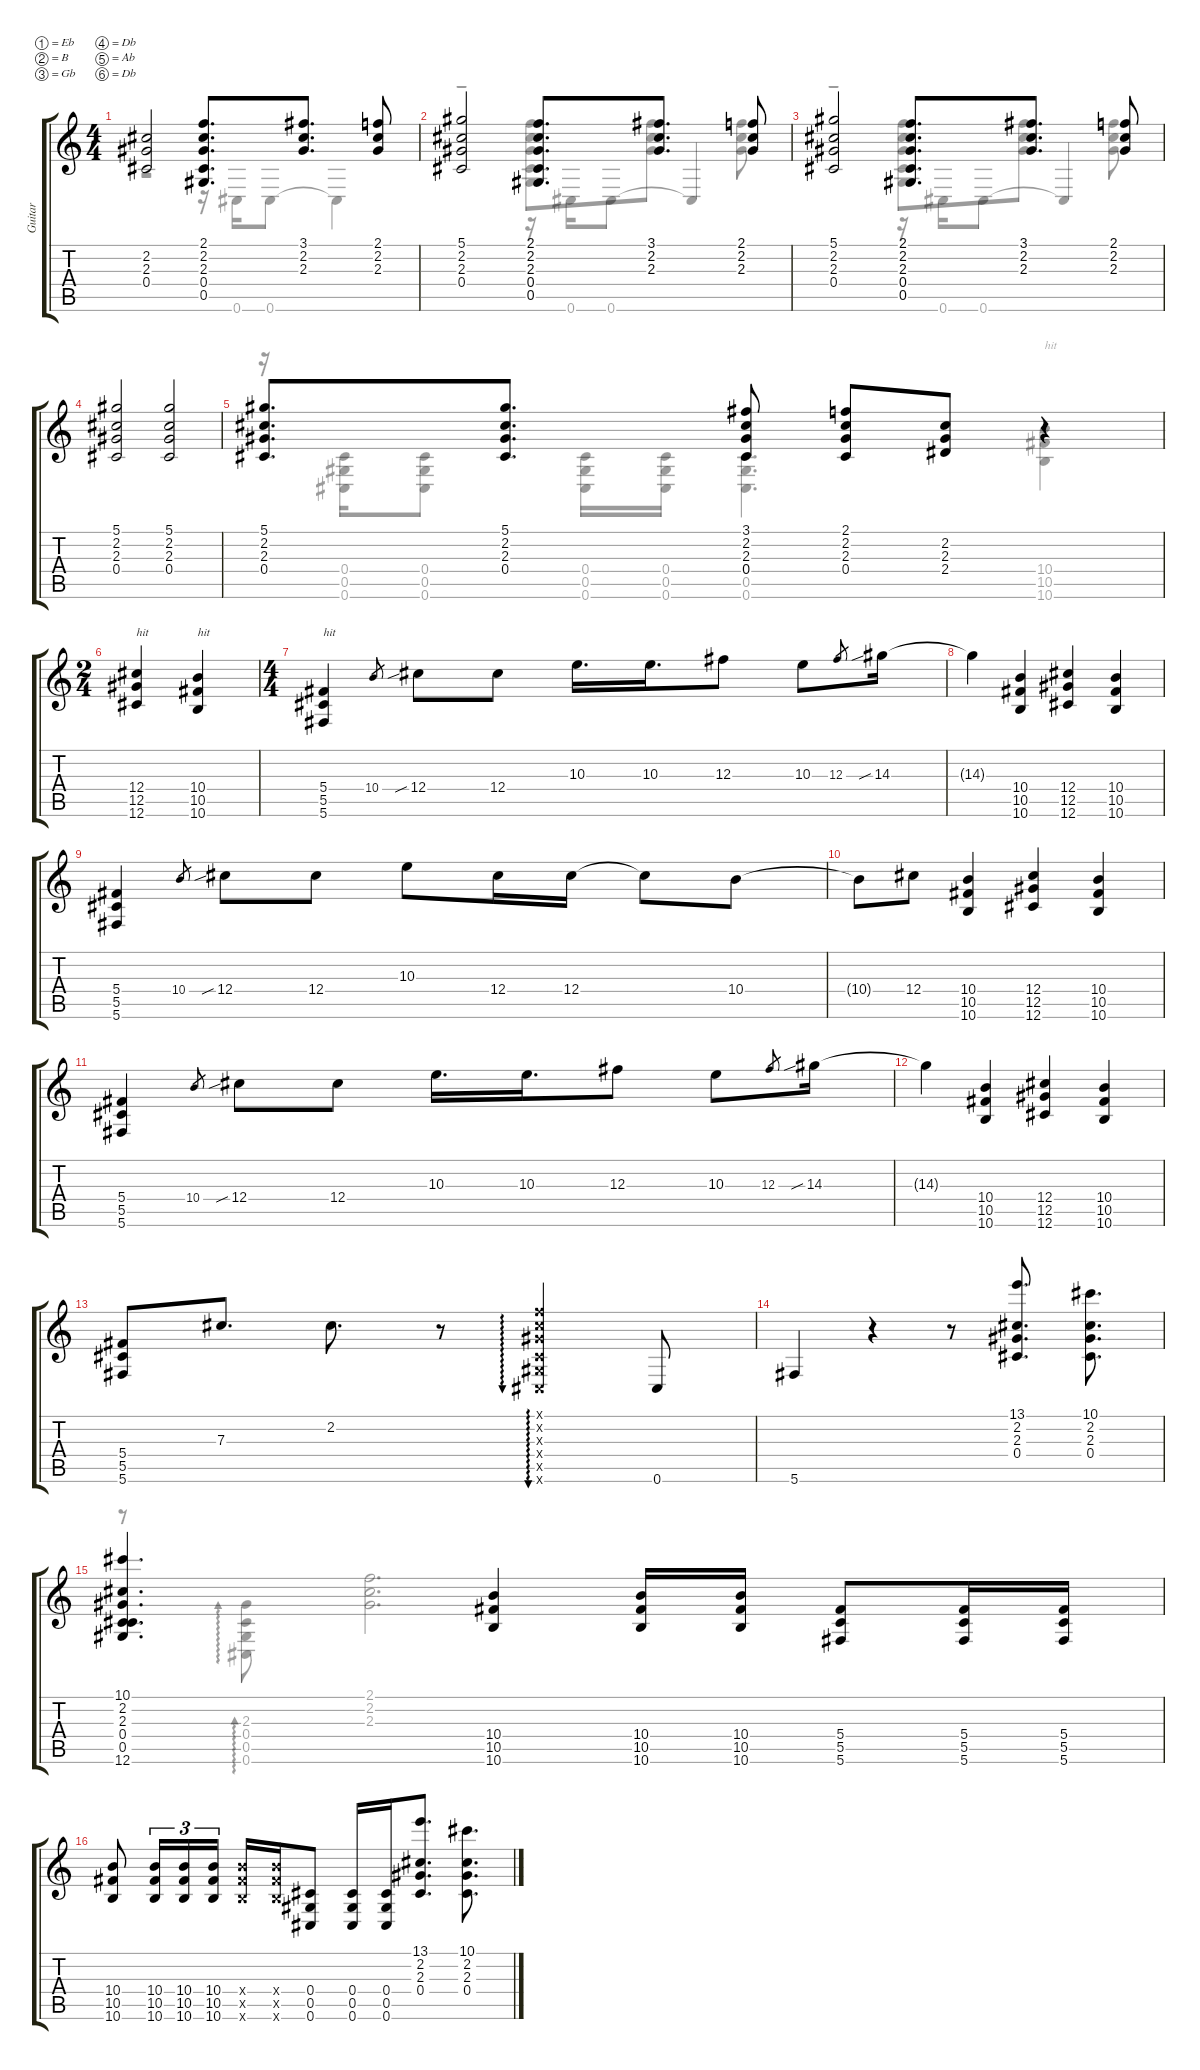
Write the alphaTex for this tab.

\defaultSystemsLayout 4
\hideDynamics
\bracketExtendMode groupsimilarinstruments
\otherSystemsTrackNameOrientation horizontal
\track ("Steel Guitar" "Guitar") {instrument acousticguitarsteel}
\staff {score tabs}
\tuning (Eb4 B3 Gb3 Db3 Ab2 Db2)
\voice
\ts (4 4)
\tempo (120 hide)
\clef g2
\ks c
(2.2{t acc #} 2.3{t acc #} 0.4{t acc #}).2{dy mf beam Up} (0.5{acc #} 0.4{acc #} 2.3{acc #} 2.2{acc #} 2.1).8{d beam Up} (3.1{acc #} 2.2{acc #} 2.3{acc #}).8{d beam Up} (2.3{acc #} 2.2{acc #} 2.1).8{beam Up} |
(5.1{acc #} 2.2{acc #} 2.3{acc #} 0.4{acc #}).2{beam Up} (0.5{acc #} 0.4{acc #} 2.3{acc #} 2.2{acc #} 2.1).8{d beam Up} (3.1{acc #} 2.2{acc #} 2.3{acc #}).8{d beam Up} (2.3{acc #} 2.2{acc #} 2.1).8{beam Up} |
(5.1{acc #} 2.2{acc #} 2.3{acc #} 0.4{acc #}).2{beam Up} (0.5{acc #} 0.4{acc #} 2.3{acc #} 2.2{acc #} 2.1).8{d beam Up} (3.1{acc #} 2.2{acc #} 2.3{acc #}).8{d beam Up} (2.3{acc #} 2.2{acc #} 2.1).8{beam Up} |
(5.1{acc #} 2.2{acc #} 2.3{acc #} 0.4{acc #}).2{beam Up} (5.1{acc #} 2.2{acc #} 2.3{acc #} 0.4{acc #}).2{beam Up} |
(5.1{acc #} 2.2{acc #} 2.3{acc #} 0.4{acc #}).8{d beam Up} (5.1{acc #} 2.2{acc #} 2.3{acc #} 0.4{acc #}).8{d beam Up} (3.1{acc #} 2.2{acc #} 2.3{acc #} 0.4{acc #}).8{beam Up} (2.1 2.2{acc #} 2.3{acc #} 0.4{acc #}).8{beam Up} (2.2{acc #} 2.3{acc #} 2.4{acc #}).8{beam Up} r.4{beam Up} |
\ts (2 4)
(12.6{acc #} 12.5{acc #} 12.4{acc #}).4{txt "hit" beam Up} (10.4 10.5{acc #} 10.6).4{txt "hit" beam Up} |
\ts (4 4)
(5.4{acc #} 5.5{acc #} 5.6{acc #}).4{txt "hit" beam Up} 10.4.8{gr beam Up} 12.4{sib acc #}.8{beam Down} 12.4{acc #}.8{beam Down} 10.3.16{d beam Down} 10.3.16{d beam Down} 12.3{acc #}.8{beam Down} 10.3.8{beam Down} 12.3{acc #}.8{gr beam Up} 14.3{sib acc #}.16{beam Down} |
14.3{t acc #}.4{beam Down} (10.6 10.5{acc #} 10.4).4{beam Up} (12.4{acc #} 12.5{acc #} 12.6{acc #}).4{beam Up} (10.6 10.5{acc #} 10.4).4{beam Up} |
(5.4{acc #} 5.5{acc #} 5.6{acc #}).4{beam Up} 10.4.8{gr beam Up} 12.4{sib acc #}.8{beam Down} 12.4{acc #}.8{beam Down} 10.3.8{beam Down} 12.4{acc #}.16{beam Down} 12.4{acc #}.16{beam Down} 12.4{t acc #}.8{beam Down} 10.4.8{beam Down} |
10.4{t}.8{beam Down} 12.4{acc #}.8{beam Down} (10.6 10.5{acc #} 10.4).4{beam Up} (12.4{acc #} 12.5{acc #} 12.6{acc #}).4{beam Up} (10.6 10.5{acc #} 10.4).4{beam Up} |
(5.4{acc #} 5.5{acc #} 5.6{acc #}).4{beam Up} 10.4.8{gr beam Up} 12.4{sib acc #}.8{beam Down} 12.4{acc #}.8{beam Down} 10.3.16{d beam Down} 10.3.16{d beam Down} 12.3{acc #}.8{beam Down} 10.3.8{beam Down} 12.3{acc #}.8{gr beam Up} 14.3{sib acc #}.16{beam Down} |
14.3{t acc #}.4{beam Down} (10.6 10.5{acc #} 10.4).4{beam Up} (12.4{acc #} 12.5{acc #} 12.6{acc #}).4{beam Up} (10.6 10.5{acc #} 10.4).4{beam Up} |
(5.4{acc #} 5.5{acc #} 5.6{acc #}).8{beam Up} 7.3{acc #}.8{d beam Up} 2.2{acc #}.8{d beam Down} r.8{beam Down} (2.1{x} 2.2{x acc #} 2.3{x acc #} 0.4{x acc #} 0.5{x acc #} 0.6{x acc #}).4{au 0 beam Up} 0.6{acc #}.8{beam Up} |
5.6{acc #}.4{beam Up} r.4{beam Up} r.8{beam Up} (13.1 2.2{acc #} 2.3{acc #} 0.4{acc #}).8{d beam Down} (10.1{acc #} 0.4{acc #} 2.3{acc #} 2.2{acc #}).8{d beam Down} |
(10.1{acc #} 2.2{acc #} 2.3{acc #} 0.4{acc #} 0.5{acc #} 12.6{acc #}).4{d beam Up} (10.6 10.5{acc #} 10.4).4{beam Up} (10.6 10.5{acc #} 10.4).16{beam Up} (10.4 10.5{acc #} 10.6).16{beam Up} (5.6{acc #} 5.5{acc #} 5.4{acc #}).8{beam Up} (5.4{acc #} 5.5{acc #} 5.6{acc #}).16{beam Up} (5.6{acc #} 5.5{acc #} 5.4{acc #}).16{beam Up} |
(10.5{acc #} 10.4 10.6).8{beam Up} (10.4 10.5{acc #} 10.6).16{tu (3 2) beam Up} (10.6 10.5{acc #} 10.4).16{tu (3 2) beam Up} (10.4 10.5{acc #} 10.6).16{tu (3 2) beam Up} (10.6{x} 10.5{x acc #} 10.4{x}).16{beam Up} (10.6{x} 10.5{x acc #} 10.4{x}).16{beam Up} (0.6{acc #} 0.5{acc #} 0.4{acc #}).8{beam Up} (0.4{acc #} 0.5{acc #} 0.6{acc #}).16{beam Up} (0.4{acc #} 0.5{acc #} 0.6{acc #}).16{beam Up} (13.1 2.2{acc #} 2.3{acc #} 0.4{acc #}).8{d beam Up} (10.1{acc #} 0.4{acc #} 2.3{acc #} 2.2{acc #}).8{d beam Down}
\voice
\clef g2
\ottava regular
\simile none
\ks c
|
r.2{beam Down} (0.5{acc #} 0.4{acc #} 2.3{acc #} 2.2{acc #} 2.1).8{d beam Down} (3.1{acc #} 2.2{acc #} 2.3{acc #}).8{d beam Down} (2.3{acc #} 2.2{acc #} 2.1).8{beam Down} |
r.2{beam Down} (0.5{acc #} 0.4{acc #} 2.3{acc #} 2.2{acc #} 2.1).8{d beam Down} (3.1{acc #} 2.2{acc #} 2.3{acc #}).8{d beam Down} (2.3{acc #} 2.2{acc #} 2.1).8{beam Down} |
|
r.16{beam Down} (0.6{acc #} 0.5{acc #} 0.4{acc #}).16{beam Down} (0.4{acc #} 0.5{acc #} 0.6{acc #}).8{beam Down} (0.6{acc #} 0.5{acc #} 0.4{acc #}).16{beam Down} (0.4{acc #} 0.5{acc #} 0.6{acc #}).16{beam Down} (0.6{acc #} 0.5{acc #} 0.4{acc #}).4{d beam Down} (10.6 10.5{acc #} 10.4).4{txt "hit" beam Down} |
|
|
|
|
|
|
|
|
|
r.8{beam Down} (0.6{acc #} 0.5{acc #} 0.4{acc #} 2.3{acc #}).8{ad 0 beam Down} (2.1 2.2{acc #} 2.3{acc #}).2{d beam Down} |
\voice
\clef g2
\ottava regular
\simile none
\ks c
r.2{dy mf beam Down} r.16{beam Down} 0.6{acc #}.16{beam Down} 0.6{acc #}.8{beam Down} 0.6{t acc #}.4{beam Down} |
r.2{beam Down} r.16{beam Down} 0.6{acc #}.16{beam Up} 0.6{acc #}.8{beam Up} 0.6{t acc #}.4{beam Up} |
r.2{beam Down} r.16{beam Down} 0.6{acc #}.16{beam Up} 0.6{acc #}.8{beam Up} 0.6{t acc #}.4{beam Up} |
|
|
|
|
|
|
|
|
|
|
|
|
